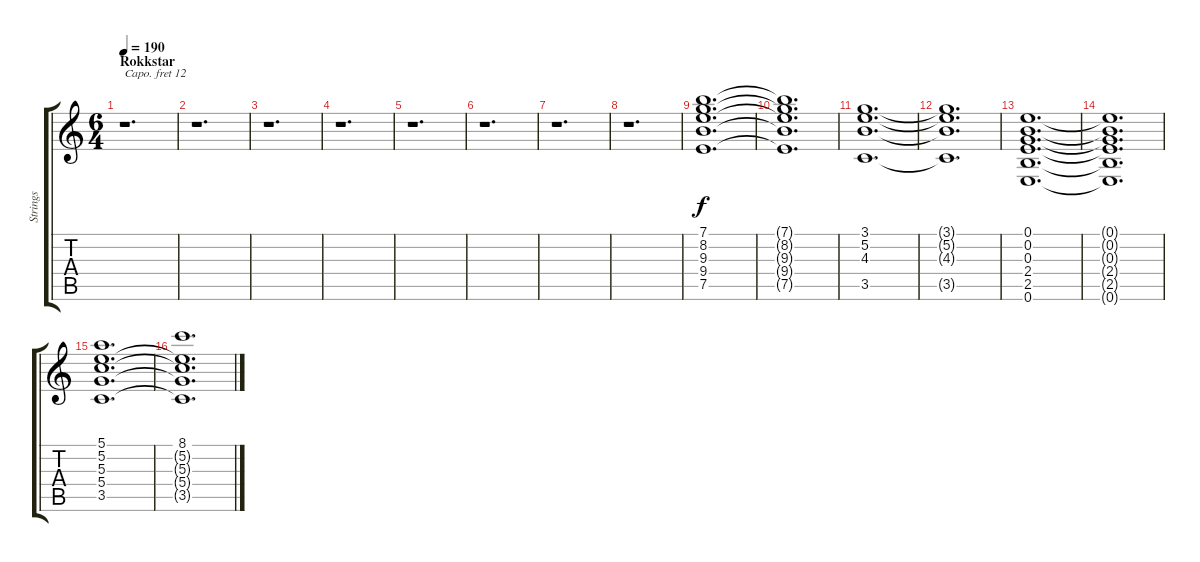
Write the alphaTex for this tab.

\track ("Strings" "Strings") {instrument stringensemble2}
\staff {score tabs}
\capo 12
\tuning (E4 B3 G3 D3 A2 E2) {hide}
\ts (6 4)
\section ("" "Rokkstar")
\tempo 190
\clef g2
\ks c
r.1{d dy f instrument stringensemble2} |
r.1{d} |
r.1{d} |
r.1{d} |
r.1{d} |
r.1{d} |
r.1{d} |
r.1{d} |
(7.1 8.2 9.3 9.4 7.5).1{d} |
(7.1{t} 8.2{t} 9.3{t} 9.4{t} 7.5{t}).1{d} |
(3.1 5.2 4.3 3.5).1{d} |
(3.1{t} 5.2{t} 4.3{t} 3.5{t}).1{d} |
(0.1 0.2 0.3 2.4 2.5 0.6).1{d} |
(0.1{t} 0.2{t} 0.3{t} 2.4{t} 2.5{t} 0.6{t}).1{d} |
(5.1 5.2 5.3 5.4 3.5).1{d} |
(8.1 5.2{t} 5.3{t} 5.4{t} 3.5{t}).1{d}
